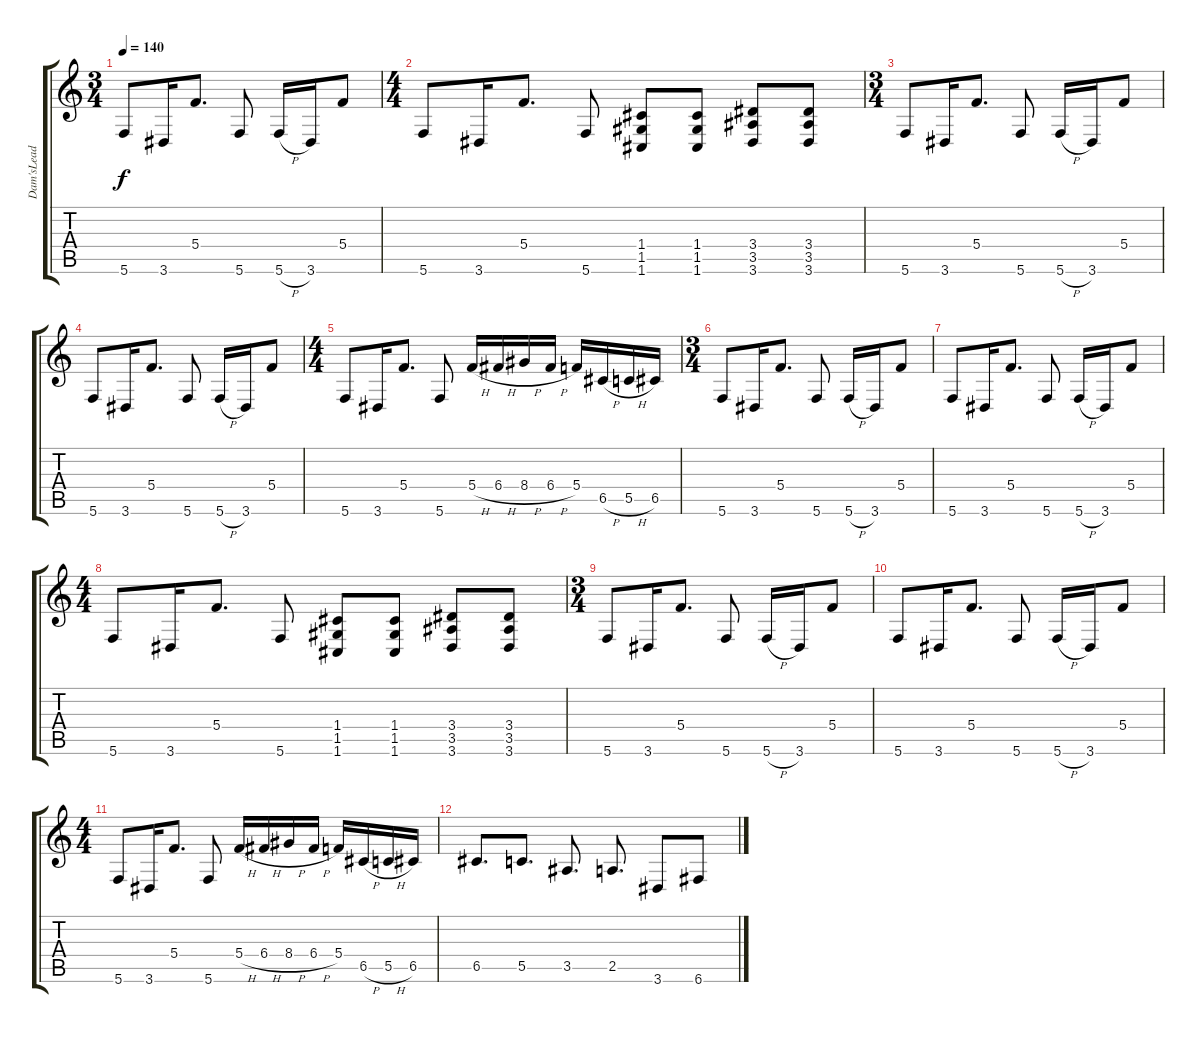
\track ("Dam'sLead" "Dam'sLead") {instrument distortionguitar}
\staff {score tabs}
\tuning (D4 A3 F3 C3 G2 C2) {hide}
\ts (3 4)
\tempo 140
\clef g2
\ks c
5.6.8{dy f} 3.6.16 5.4.8{d} 5.6.8 5.6{h}.16 3.6.16 5.4.8 |
\ts (4 4)
5.6.8 3.6.16 5.4.8{d} 5.6.8 (1.4 1.5 1.6).8 (1.4 1.5 1.6).8 (3.4 3.5 3.6).8 (3.4 3.5 3.6).8 |
\ts (3 4)
5.6.8 3.6.16 5.4.8{d} 5.6.8 5.6{h}.16 3.6.16 5.4.8 |
5.6.8 3.6.16 5.4.8{d} 5.6.8 5.6{h}.16 3.6.16 5.4.8 |
\ts (4 4)
5.6.8 3.6.16 5.4.8{d} 5.6.8 5.4{h}.16 6.4{h}.16 8.4{h}.16 6.4{h}.16 5.4.16 6.5{h}.16 5.5{h}.16 6.5.16 |
\ts (3 4)
5.6.8 3.6.16 5.4.8{d} 5.6.8 5.6{h}.16 3.6.16 5.4.8 |
5.6.8 3.6.16 5.4.8{d} 5.6.8 5.6{h}.16 3.6.16 5.4.8 |
\ts (4 4)
5.6.8 3.6.16 5.4.8{d} 5.6.8 (1.4 1.5 1.6).8 (1.4 1.5 1.6).8 (3.4 3.5 3.6).8 (3.4 3.5 3.6).8 |
\ts (3 4)
5.6.8 3.6.16 5.4.8{d} 5.6.8 5.6{h}.16 3.6.16 5.4.8 |
5.6.8 3.6.16 5.4.8{d} 5.6.8 5.6{h}.16 3.6.16 5.4.8 |
\ts (4 4)
5.6.8 3.6.16 5.4.8{d} 5.6.8 5.4{h}.16 6.4{h}.16 8.4{h}.16 6.4{h}.16 5.4.16 6.5{h}.16 5.5{h}.16 6.5.16 |
6.5.8{d} 5.5.8{d} 3.5.8{d} 2.5.8{d} 3.6.8 6.6.8
